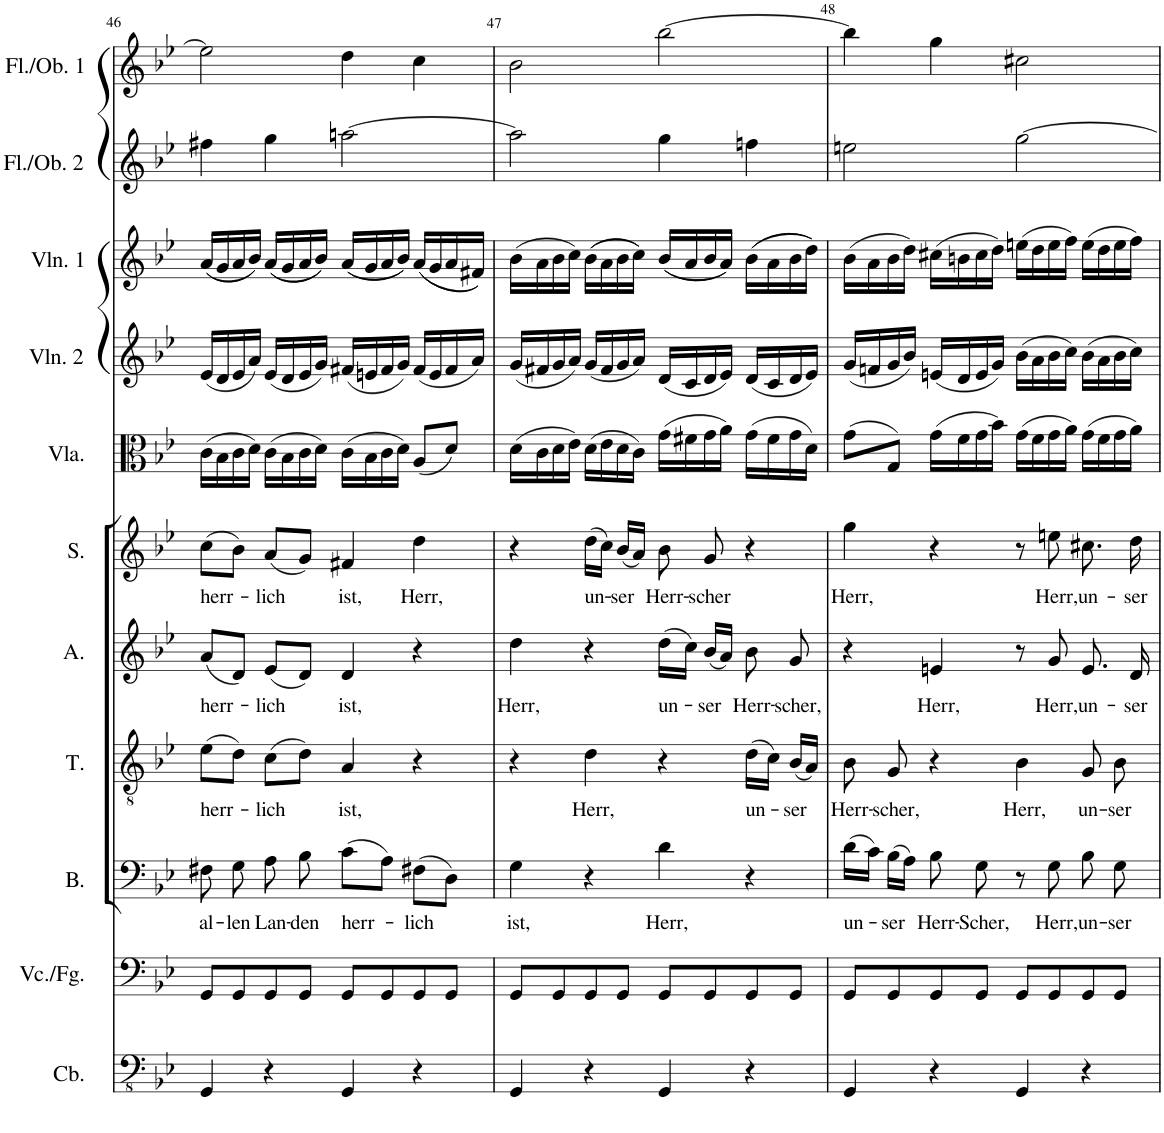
**kern	**kern	**kern	**text	**kern	**text	**kern	**text	**kern	**text	**kern	**kern	**kern	**kern	**kern
*part11	*part10	*part9	*part9	*part8	*part8	*part7	*part7	*part6	*part6	*part5	*part4	*part3	*part2	*part1
*staff11	*staff10	*staff9	*staff9	*staff8	*staff8	*staff7	*staff7	*staff6	*staff6	*staff5	*staff4	*staff3	*staff2	*staff1
*I"Contrabass	*I"Vcl./Fagotto	*I"Bass	*	*I"Tenor	*	*I"Alto	*	*I"Soprano	*	*I"Viola	*I"Violin 2	*I"Violin 1	*I"Fl./Ob. 2	*I"Fl./Ob. 1
*I'Cb.	*I'Vc./Fg.	*I'B.	*	*I'T.	*	*I'A.	*	*I'S.	*	*I'Vla.	*I'Vln. 2	*I'Vln. 1	*I'Fl./Ob. 2	*I'Fl./Ob. 1
!!LO:PB:g=z
*clefFv4	*clefF4	*clefF4	*	*clefGv2	*	*clefG2	*	*clefG2	*	*clefC3	*clefG2	*clefG2	*clefG2	*clefG2
*Trd7c12	*	*	*	*	*	*	*	*	*	*	*	*	*	*
*k[b-e-]	*k[b-e-]	*k[b-e-]	*	*k[b-e-]	*	*k[b-e-]	*	*k[b-e-]	*	*k[b-e-]	*k[b-e-]	*k[b-e-]	*k[b-e-]	*k[b-e-]
*M4/4	*M4/4	*M4/4	*	*M4/4	*	*M4/4	*	*M4/4	*	*M4/4	*M4/4	*M4/4	*M4/4	*M4/4
=46	=46	=46	=46	=46	=46	=46	=46	=46	=46	=46	=46	=46	=46	=46
!	!	!	!LO:LY:b	!	!LO:LY:b	!	!LO:LY:b	!	!LO:LY:b	!	!	!	!	!
4GGG/	8GG/L	8F#X\	al-	(8e-\L	herr-	(8a/L	herr-	(8cc\L	herr-	(16c\LL	(16e-/LL	((16a/LL	4ff#X\	2ee-\]
.	.	.	.	.	.	.	.	.	.	16B-\	16d/	16g/	.	.
!	!	!	!LO:LY:b	!	!	!	!	!	!	!	!	!	!	!
.	8GG/	8G\	-len	8d\J)	.	8d/J)	.	8b-\J)	.	16c\	16e-/	16a/	.	.
.	.	.	.	.	.	.	.	.	.	16d\JJ)	16a/JJ)	16b-/JJ))	.	.
!	!	!	!LO:LY:b	!	!LO:LY:b	!	!LO:LY:b	!	!LO:LY:b	!	!	!	!	!
4r	8GG/	8A\	Lan-	(8c\L	-lich	(8e-/L	-lich	(8a/L	-lich	(16c\LL	(16e-/LL	((16a/LL	4gg\	.
.	.	.	.	.	.	.	.	.	.	16B-\	16d/	16g/	.	.
!	!	!	!LO:LY:b	!	!	!	!	!	!	!	!	!	!	!
.	8GG/J	8B-\	-den	8d\J)	.	8d/J)	.	8g/J)	.	16c\	16e-/	16a/	.	.
.	.	.	.	.	.	.	.	.	.	16d\JJ)	16g/JJ)	16b-/JJ))	.	.
!	!	!	!LO:LY:b	!	!LO:LY:b	!	!LO:LY:b	!	!LO:LY:b	!	!	!	!	!
4GGG/	8GG/L	(8c\L	herr-	4A/	ist,	4d/	ist,	4f#X/	ist,	(16c\LL	(16f#X/LL	((16a/LL	[2aan\	4dd\
.	.	.	.	.	.	.	.	.	.	16B-\	16en/	16g/	.	.
.	8GG/	8A\J)	.	.	.	.	.	.	.	16c\	16f#/	16a/	.	.
.	.	.	.	.	.	.	.	.	.	16d\JJ)	16g/JJ)	16b-/JJ))	.	.
!	!	!	!LO:LY:b	!	!	!	!	!	!LO:LY:b	!	!	!	!	!
4r	8GG/	(8F#X\L	-lich	4r	.	4r	.	4dd\	Herr,	(8A/L	(16f#/LL	((16a/LL	.	4cc\
.	.	.	.	.	.	.	.	.	.	.	16e/	16g/	.	.
.	8GG/J	8D\J)	.	.	.	.	.	.	.	8d/J)	16f#/	16a/	.	.
.	.	.	.	.	.	.	.	.	.	.	16a/JJ)	16f#X/JJ))	.	.
=47	=47	=47	=47	=47	=47	=47	=47	=47	=47	=47	=47	=47	=47	=47
!	!	!	!LO:LY:b	!	!	!	!LO:LY:b	!	!	!	!	!	!	!
4GGG/	8GG/L	4G\	ist,	4r	.	4dd\	Herr,	4r	.	(16d\LL	(16g/LL	(16b-\LL	2aa\]	2b-\
.	.	.	.	.	.	.	.	.	.	16c\	16f#X/	16a\	.	.
.	8GG/	.	.	.	.	.	.	.	.	16d\	16g/	16b-\	.	.
.	.	.	.	.	.	.	.	.	.	16e-\JJ)	16a/JJ)	16cc\JJ)	.	.
!	!	!	!	!	!LO:LY:b	!	!	!	!LO:LY:b	!	!	!	!	!
4r	8GG/	4r	.	4d\	Herr,	4r	.	(16dd\LL	un-	(16d\LL	(16g/LL	((16b-\LL	.	.
.	.	.	.	.	.	.	.	16cc\JJ)	.	16e-\	16f#/	16a\	.	.
!	!	!	!	!	!	!	!	!	!LO:LY:b	!	!	!	!	!
.	8GG/J	.	.	.	.	.	.	(16b-/LL	-ser	16d\	16g/	16b-\	.	.
.	.	.	.	.	.	.	.	16a/JJ)	.	16c\JJ)	16a/JJ)	16cc\JJ))	.	.
!	!	!	!LO:LY:b	!	!	!	!LO:LY:b	!	!LO:LY:b	!	!	!	!	!
4GGG/	8GG/L	4d\	Herr,	4r	.	(16dd\LL	un-	8b-\	Herr-	(16g\LL	(16d/LL	((16b-/LL	4gg\	[2bb-\
.	.	.	.	.	.	16cc\JJ)	.	.	.	16f#X\	16c/	16a/	.	.
!	!	!	!	!	!	!	!LO:LY:b	!	!LO:LY:b	!	!	!	!	!
.	8GG/	.	.	.	.	(16b-/LL	-ser	8g/	-scher	16g\	16d/	16b-/	.	.
.	.	.	.	.	.	16a/JJ)	.	.	.	16a\JJ)	16e-/JJ)	16a/JJ))	.	.
!	!	!	!	!	!LO:LY:b	!	!LO:LY:b	!	!	!	!	!	!	!
4r	8GG/	4r	.	(16d\LL	un-	8b-\	Herr-	4r	.	(16g\LL	(16d/LL	((16b-\LL	4ffn\	.
.	.	.	.	16c\JJ)	.	.	.	.	.	16f#\	16c/	16a\	.	.
!	!	!	!	!	!LO:LY:b	!	!LO:LY:b	!	!	!	!	!	!	!
.	8GG/J	.	.	(16B-/LL	-ser	8g/	-scher,	.	.	16g\	16d/	16b-\	.	.
.	.	.	.	16A/JJ)	.	.	.	.	.	16d\JJ)	16e-/JJ)	16dd\JJ))	.	.
=48	=48	=48	=48	=48	=48	=48	=48	=48	=48	=48	=48	=48	=48	=48
!	!	!	!LO:LY:b	!	!LO:LY:b	!	!	!	!LO:LY:b	!	!	!	!	!
4GGG/	8GG/L	(16d\LL	un-	8B-\	Herr-	4r	.	4gg\	Herr,	(8g\L	(16g/LL	(16b-\LL	2een\	4bb-\]
.	.	16c\JJ)	.	.	.	.	.	.	.	.	16fn/	16a\	.	.
!	!	!	!LO:LY:b	!	!LO:LY:b	!	!	!	!	!	!	!	!	!
.	8GG/	(16B-\LL	-ser	8G/	-scher,	.	.	.	.	8G/J)	16g/	16b-\	.	.
.	.	16A\JJ)	.	.	.	.	.	.	.	.	16b-/JJ)	16dd\JJ)	.	.
!	!	!	!LO:LY:b	!	!	!	!LO:LY:b	!	!	!	!	!	!	!
4r	8GG/	8B-\	Herr-	4r	.	4en/	Herr,	4r	.	(16g\LL	(16en/LL	(16cc#X\LL	.	4gg\
.	.	.	.	.	.	.	.	.	.	16f\	16d/	16bn\	.	.
!	!	!	!LO:LY:b	!	!	!	!	!	!	!	!	!	!	!
.	8GG/J	8G\	-Scher,	.	.	.	.	.	.	16g\	16e/	16cc#\	.	.
.	.	.	.	.	.	.	.	.	.	16b-\JJ)	16g/JJ)	16dd\JJ)	.	.
!	!	!	!	!	!LO:LY:b	!	!	!	!	!	!	!	!	!
4GGG/	8GG/L	8r	.	4B-\	Herr,	8r	.	8r	.	(16g\LL	(16b-\LL	(16een\LL	[2gg\	2cc#X\
.	.	.	.	.	.	.	.	.	.	16f\	16a\	16dd\	.	.
!	!	!	!LO:LY:b	!	!	!	!LO:LY:b	!	!LO:LY:b	!	!	!	!	!
.	8GG/	8G\	Herr,	.	.	8g/	Herr,	8een\	Herr,	16g\	16b-\	16ee\	.	.
.	.	.	.	.	.	.	.	.	.	16a\JJ)	16cc\JJ)	16ff\JJ)	.	.
!	!	!	!LO:LY:b	!	!LO:LY:b	!	!LO:LY:b	!	!LO:LY:b	!	!	!	!	!
4r	8GG/	8B-\	un-	8G/	un-	8.e/	un-	8.cc#X\	un-	(16g\LL	(16b-\LL	(16ee\LL	.	.
.	.	.	.	.	.	.	.	.	.	16f\	16a\	16dd\	.	.
!	!	!	!LO:LY:b	!	!LO:LY:b	!	!	!	!	!	!	!	!	!
.	8GG/J	8G\	-ser	8B-\	-ser	.	.	.	.	16g\	16b-\	16ee\	.	.
!	!	!	!	!	!	!	!LO:LY:b	!	!LO:LY:b	!	!	!	!	!
.	.	.	.	.	.	16d/	-ser	16dd\	-ser	16a\JJ)	16cc\JJ)	16ff\JJ)	.	.
=	=	=	=	=	=	=	=	=	=	=	=	=	=	=
*-	*-	*-	*-	*-	*-	*-	*-	*-	*-	*-	*-	*-	*-	*-
